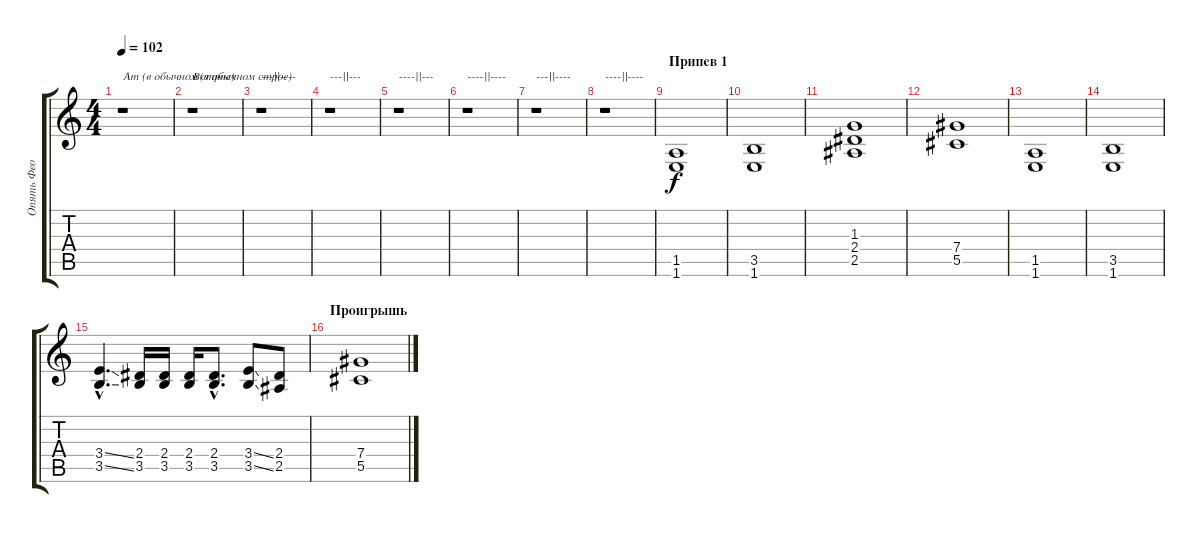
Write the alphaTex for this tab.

\track ("Опять Фео" "Опять Фео") {instrument distortionguitar}
\staff {score tabs}
\tuning (Eb4 Bb3 Gb3 Db3 Ab2 Eb2) {hide}
\ts (4 4)
\tempo 102
\clef g2
\ks c
r.1{txt "Am (в обычном строе)" dy f} |
r.1{txt "B(в обычном строе)"} |
r.1{txt "---||----"} |
r.1{txt "---||---"} |
r.1{txt "----||---"} |
r.1{txt "----||----"} |
r.1{txt "---||----"} |
r.1{txt "----||----"} |
\section ("" "Припев 1")
(1.5 1.6).1 |
(3.5 1.6).1 |
(1.3 2.4 2.5).1 |
(7.4 5.5).1 |
(1.5 1.6).1 |
(3.5 1.6).1 |
(3.4{ss hac} 3.5{ss hac}).4{d} (2.4 3.5).16 (2.4 3.5).16 (2.4 3.5).16 (2.4{hac} 3.5{hac}).8{d} (3.4{ss} 3.5{ss}).8 (2.4 2.5).8 |
\section ("" "Проигрышь")
(7.4 5.5).1
